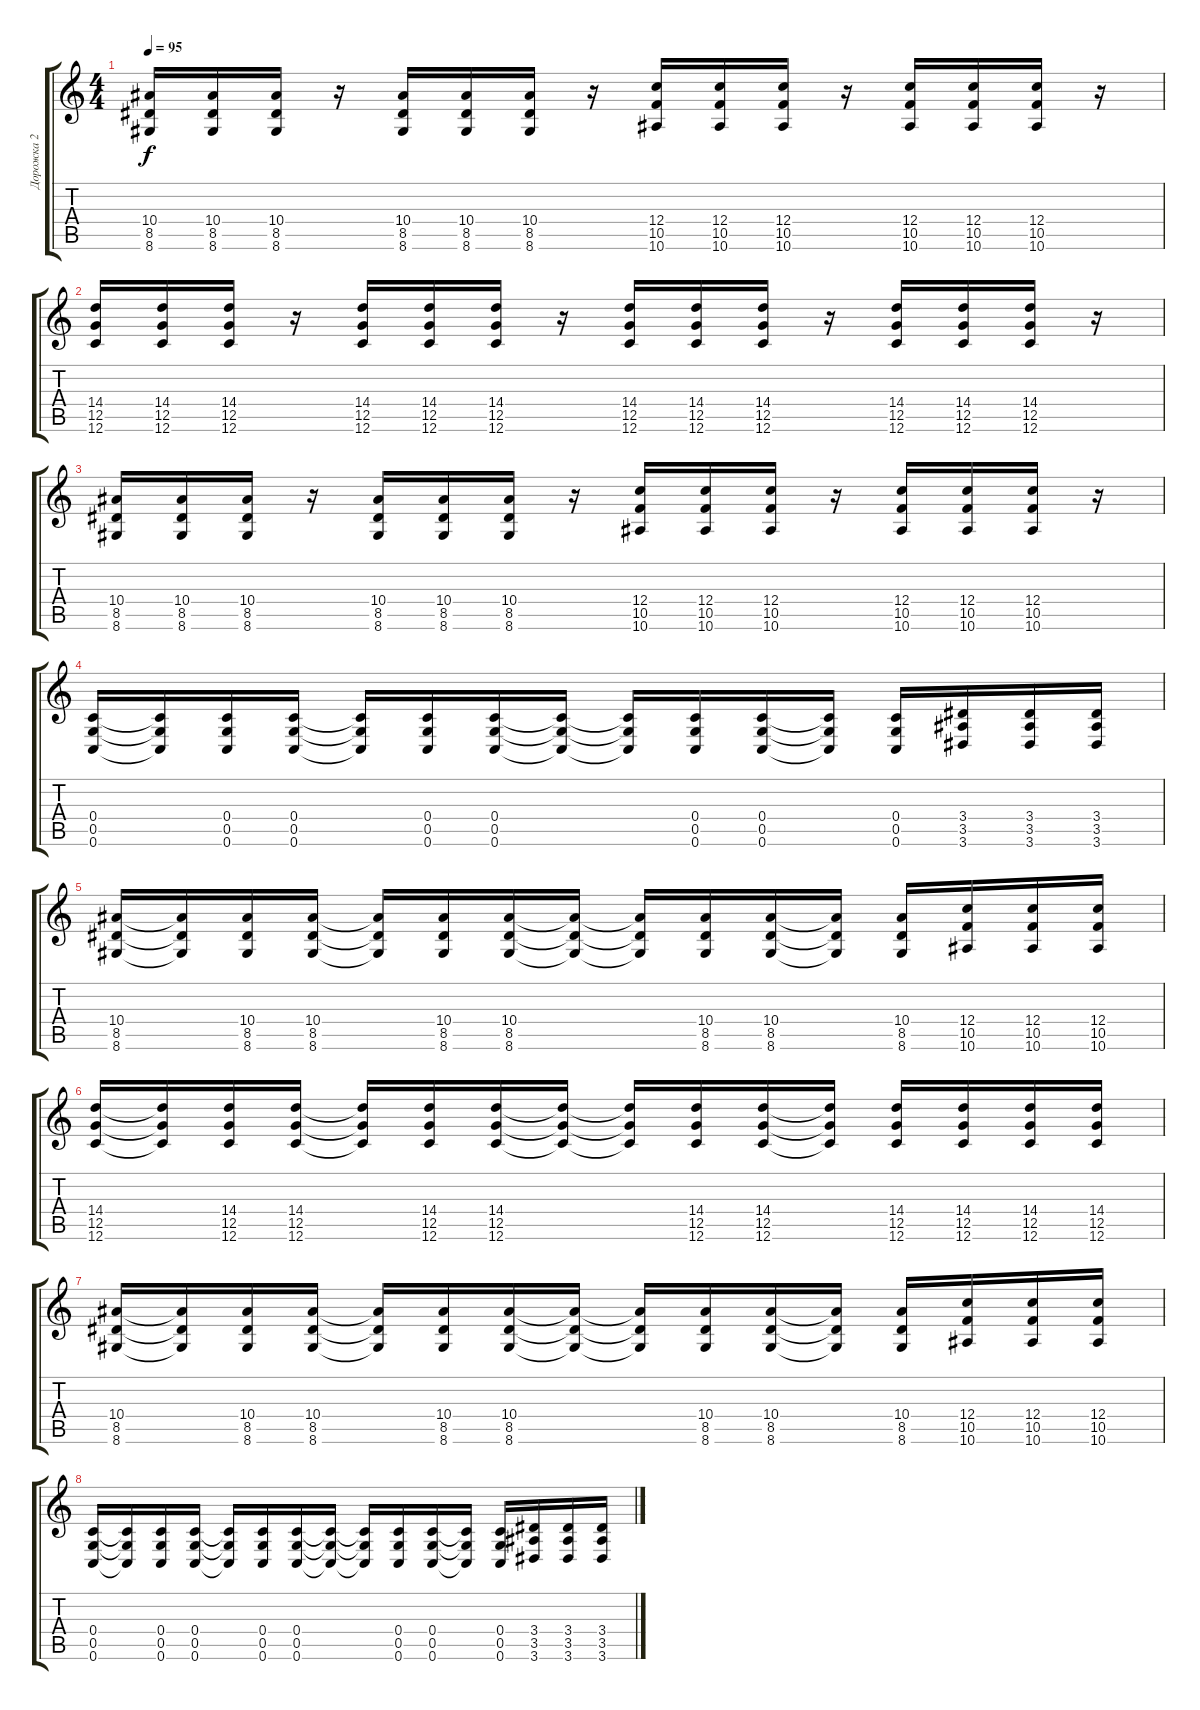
\track ("Дорожка 2" "Дорожка 2") {instrument distortionguitar}
\staff {score tabs}
\tuning (D4 A3 F3 C3 G2 C2) {hide}
\ts (4 4)
\tempo 95
\clef g2
\ks c
(10.4 8.5 8.6).16{dy f} (10.4 8.5 8.6).16 (10.4 8.5 8.6).16 r.16 (10.4 8.5 8.6).16 (10.4 8.5 8.6).16 (10.4 8.5 8.6).16 r.16 (12.4 10.5 10.6).16 (12.4 10.5 10.6).16 (12.4 10.5 10.6).16 r.16 (12.4 10.5 10.6).16 (12.4 10.5 10.6).16 (12.4 10.5 10.6).16 r.16 |
(14.4 12.5 12.6).16 (14.4 12.5 12.6).16 (14.4 12.5 12.6).16 r.16 (14.4 12.5 12.6).16 (14.4 12.5 12.6).16 (14.4 12.5 12.6).16 r.16 (14.4 12.5 12.6).16 (14.4 12.5 12.6).16 (14.4 12.5 12.6).16 r.16 (14.4 12.5 12.6).16 (14.4 12.5 12.6).16 (14.4 12.5 12.6).16 r.16 |
(10.4 8.5 8.6).16 (10.4 8.5 8.6).16 (10.4 8.5 8.6).16 r.16 (10.4 8.5 8.6).16 (10.4 8.5 8.6).16 (10.4 8.5 8.6).16 r.16 (12.4 10.5 10.6).16 (12.4 10.5 10.6).16 (12.4 10.5 10.6).16 r.16 (12.4 10.5 10.6).16 (12.4 10.5 10.6).16 (12.4 10.5 10.6).16 r.16 |
(0.4 0.5 0.6).16 (0.4{t} 0.5{t} 0.6{t}).16 (0.4 0.5 0.6).16 (0.4 0.5 0.6).16 (0.4{t} 0.5{t} 0.6{t}).16 (0.4 0.5 0.6).16 (0.4 0.5 0.6).16 (0.4{t} 0.5{t} 0.6{t}).16 (0.4{t} 0.5{t} 0.6{t}).16 (0.4 0.5 0.6).16 (0.4 0.5 0.6).16 (0.4{t} 0.5{t} 0.6{t}).16 (0.4 0.5 0.6).16 (3.4 3.5 3.6).16 (3.4 3.5 3.6).16 (3.4 3.5 3.6).16 |
(10.4 8.5 8.6).16 (10.4{t} 8.5{t} 8.6{t}).16 (10.4 8.5 8.6).16 (10.4 8.5 8.6).16 (10.4{t} 8.5{t} 8.6{t}).16 (10.4 8.5 8.6).16 (10.4 8.5 8.6).16 (10.4{t} 8.5{t} 8.6{t}).16 (10.4{t} 8.5{t} 8.6{t}).16 (10.4 8.5 8.6).16 (10.4 8.5 8.6).16 (10.4{t} 8.5{t} 8.6{t}).16 (10.4 8.5 8.6).16 (12.4 10.5 10.6).16 (12.4 10.5 10.6).16 (12.4 10.5 10.6).16 |
(14.4 12.5 12.6).16 (14.4{t} 12.5{t} 12.6{t}).16 (14.4 12.5 12.6).16 (14.4 12.5 12.6).16 (14.4{t} 12.5{t} 12.6{t}).16 (14.4 12.5 12.6).16 (14.4 12.5 12.6).16 (14.4{t} 12.5{t} 12.6{t}).16 (14.4{t} 12.5{t} 12.6{t}).16 (14.4 12.5 12.6).16 (14.4 12.5 12.6).16 (14.4{t} 12.5{t} 12.6{t}).16 (14.4 12.5 12.6).16 (14.4 12.5 12.6).16 (14.4 12.5 12.6).16 (14.4 12.5 12.6).16 |
(10.4 8.5 8.6).16 (10.4{t} 8.5{t} 8.6{t}).16 (10.4 8.5 8.6).16 (10.4 8.5 8.6).16 (10.4{t} 8.5{t} 8.6{t}).16 (10.4 8.5 8.6).16 (10.4 8.5 8.6).16 (10.4{t} 8.5{t} 8.6{t}).16 (10.4{t} 8.5{t} 8.6{t}).16 (10.4 8.5 8.6).16 (10.4 8.5 8.6).16 (10.4{t} 8.5{t} 8.6{t}).16 (10.4 8.5 8.6).16 (12.4 10.5 10.6).16 (12.4 10.5 10.6).16 (12.4 10.5 10.6).16 |
(0.4 0.5 0.6).16 (0.4{t} 0.5{t} 0.6{t}).16 (0.4 0.5 0.6).16 (0.4 0.5 0.6).16 (0.4{t} 0.5{t} 0.6{t}).16 (0.4 0.5 0.6).16 (0.4 0.5 0.6).16 (0.4{t} 0.5{t} 0.6{t}).16 (0.4{t} 0.5{t} 0.6{t}).16 (0.4 0.5 0.6).16 (0.4 0.5 0.6).16 (0.4{t} 0.5{t} 0.6{t}).16 (0.4 0.5 0.6).16 (3.4 3.5 3.6).16 (3.4 3.5 3.6).16 (3.4 3.5 3.6).16
